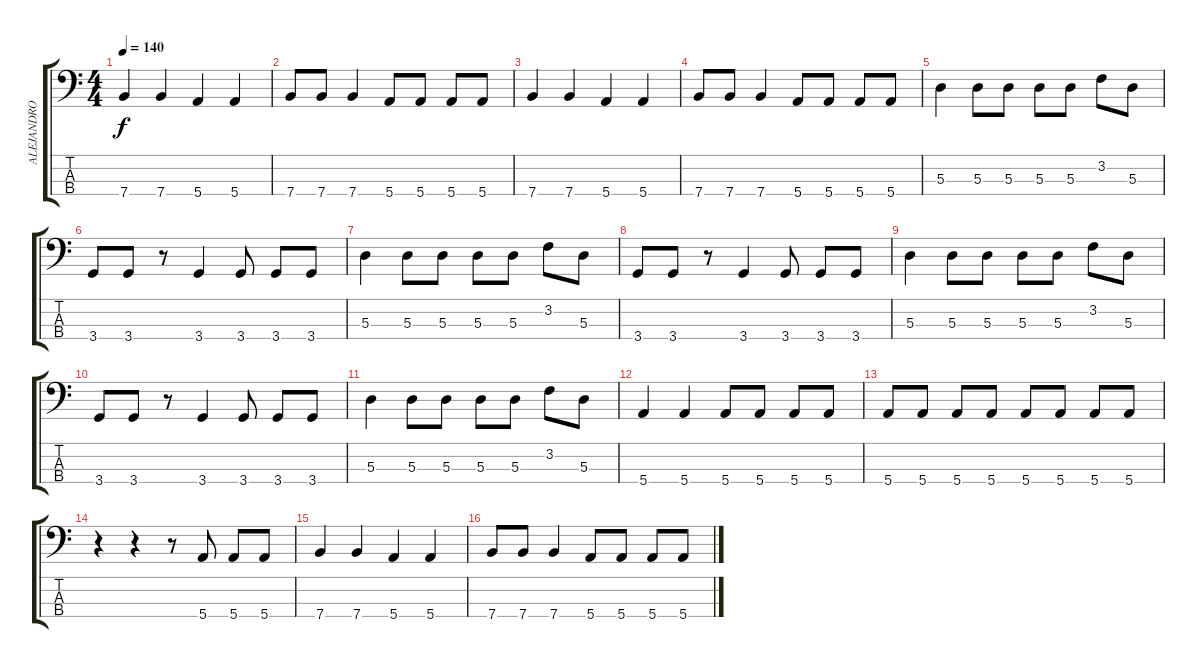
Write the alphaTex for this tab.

\track ("ALEJANDRO BLANCO" "ALEJANDRO ") {instrument electricbasspick}
\staff {score tabs}
\tuning (G2 D2 A1 E1) {hide}
\ts (4 4)
\tempo 140
\clef f4
\ks c
7.4.4{dy f} 7.4.4 5.4.4 5.4.4 |
7.4.8 7.4.8 7.4.4 5.4.8 5.4.8 5.4.8 5.4.8 |
7.4.4 7.4.4 5.4.4 5.4.4 |
7.4.8 7.4.8 7.4.4 5.4.8 5.4.8 5.4.8 5.4.8 |
5.3.4 5.3.8 5.3.8 5.3.8 5.3.8 3.2.8 5.3.8 |
3.4.8 3.4.8 r.8 3.4.4 3.4.8 3.4.8 3.4.8 |
5.3.4 5.3.8 5.3.8 5.3.8 5.3.8 3.2.8 5.3.8 |
3.4.8 3.4.8 r.8 3.4.4 3.4.8 3.4.8 3.4.8 |
5.3.4 5.3.8 5.3.8 5.3.8 5.3.8 3.2.8 5.3.8 |
3.4.8 3.4.8 r.8 3.4.4 3.4.8 3.4.8 3.4.8 |
5.3.4 5.3.8 5.3.8 5.3.8 5.3.8 3.2.8 5.3.8 |
5.4.4 5.4.4 5.4.8 5.4.8 5.4.8 5.4.8 |
5.4.8 5.4.8 5.4.8 5.4.8 5.4.8 5.4.8 5.4.8 5.4.8 |
r.4 r.4 r.8 5.4.8 5.4.8 5.4.8 |
7.4.4 7.4.4 5.4.4 5.4.4 |
7.4.8 7.4.8 7.4.4 5.4.8 5.4.8 5.4.8 5.4.8
